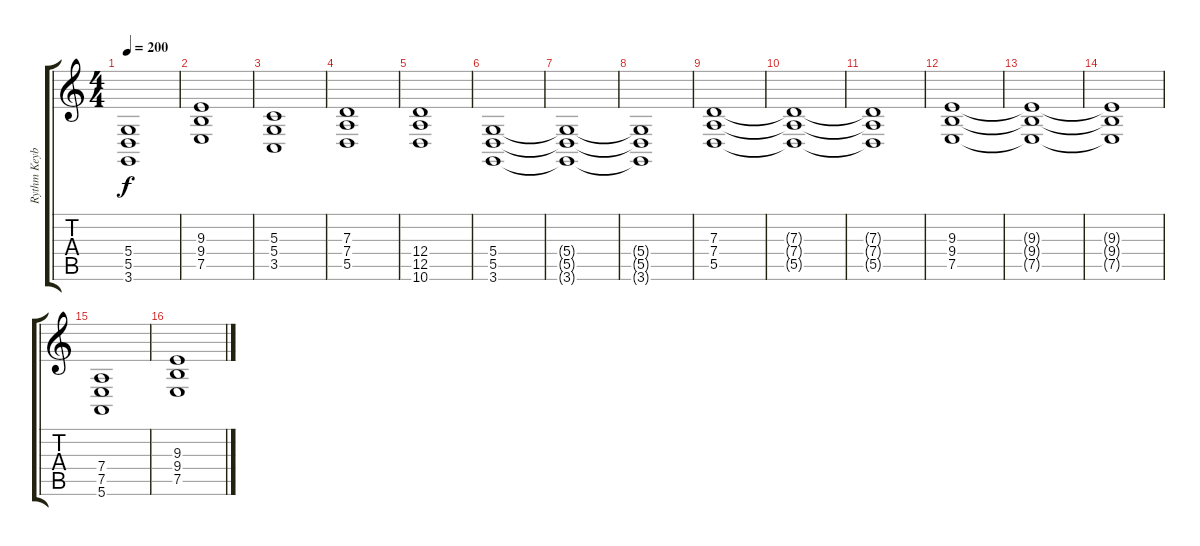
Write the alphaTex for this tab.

\track ("Rythm Keyboard" "Rythm Keyb") {instrument synthvoice}
\staff {score tabs}
\tuning (E4 B3 G3 D3 A2 E2) {hide}
\ts (4 4)
\tempo 200
\clef g2
\ks c
(5.4 5.5 3.6).1{dy f instrument synthvoice} |
(9.3 9.4 7.5).1 |
(5.3 5.4 3.5).1 |
(7.3 7.4 5.5).1 |
(12.4 12.5 10.6).1 |
(5.4 5.5 3.6).1 |
(5.4{t} 5.5{t} 3.6{t}).1 |
(5.4{t} 5.5{t} 3.6{t}).1 |
(7.3 7.4 5.5).1 |
(7.3{t} 7.4{t} 5.5{t}).1 |
(7.3{t} 7.4{t} 5.5{t}).1 |
(9.3 9.4 7.5).1 |
(9.3{t} 9.4{t} 7.5{t}).1 |
(9.3{t} 9.4{t} 7.5{t}).1 |
(7.4 7.5 5.6).1 |
(9.3 9.4 7.5).1
